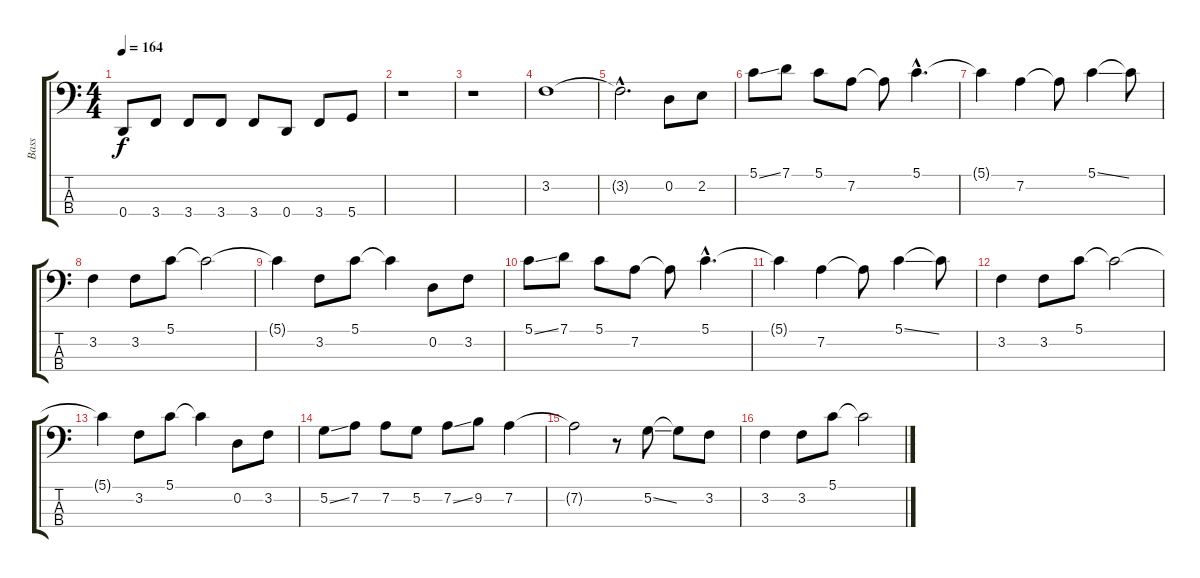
\track ("Bass" "Bass") {instrument electricbasspick}
\staff {score tabs}
\tuning (G2 D2 A1 D1) {hide}
\ts (4 4)
\tempo 164
\clef f4
\ks c
0.4.8{dy f} 3.4.8 3.4.8 3.4.8 3.4.8 0.4.8 3.4.8 5.4.8 |
r.1 |
r.1 |
3.2.1 |
3.2{hac t}.2{d} 0.2.8 2.2.8 |
5.1{ss}.8 7.1.8 5.1.8 7.2.8 7.2{t}.8 5.1{hac}.4{d} |
5.1{t}.4 7.2.4 7.2{t}.8 5.1{ss}.4 5.1{t}.8 |
3.2.4 3.2.8 5.1.8 5.1{t}.2 |
5.1{t}.4 3.2.8 5.1.8 5.1{t}.4 0.2.8 3.2.8 |
5.1{ss}.8 7.1.8 5.1.8 7.2.8 7.2{t}.8 5.1{hac}.4{d} |
5.1{t}.4 7.2.4 7.2{t}.8 5.1{ss}.4 5.1{t}.8 |
3.2.4 3.2.8 5.1.8 5.1{t}.2 |
5.1{t}.4 3.2.8 5.1.8 5.1{t}.4 0.2.8 3.2.8 |
5.2{ss}.8 7.2.8 7.2.8 5.2.8 7.2{ss}.8 9.2.8 7.2.4 |
7.2{t}.2 r.8 5.2{ss}.8 5.2{t}.8 3.2.8 |
3.2.4 3.2.8 5.1.8 5.1{t}.2
